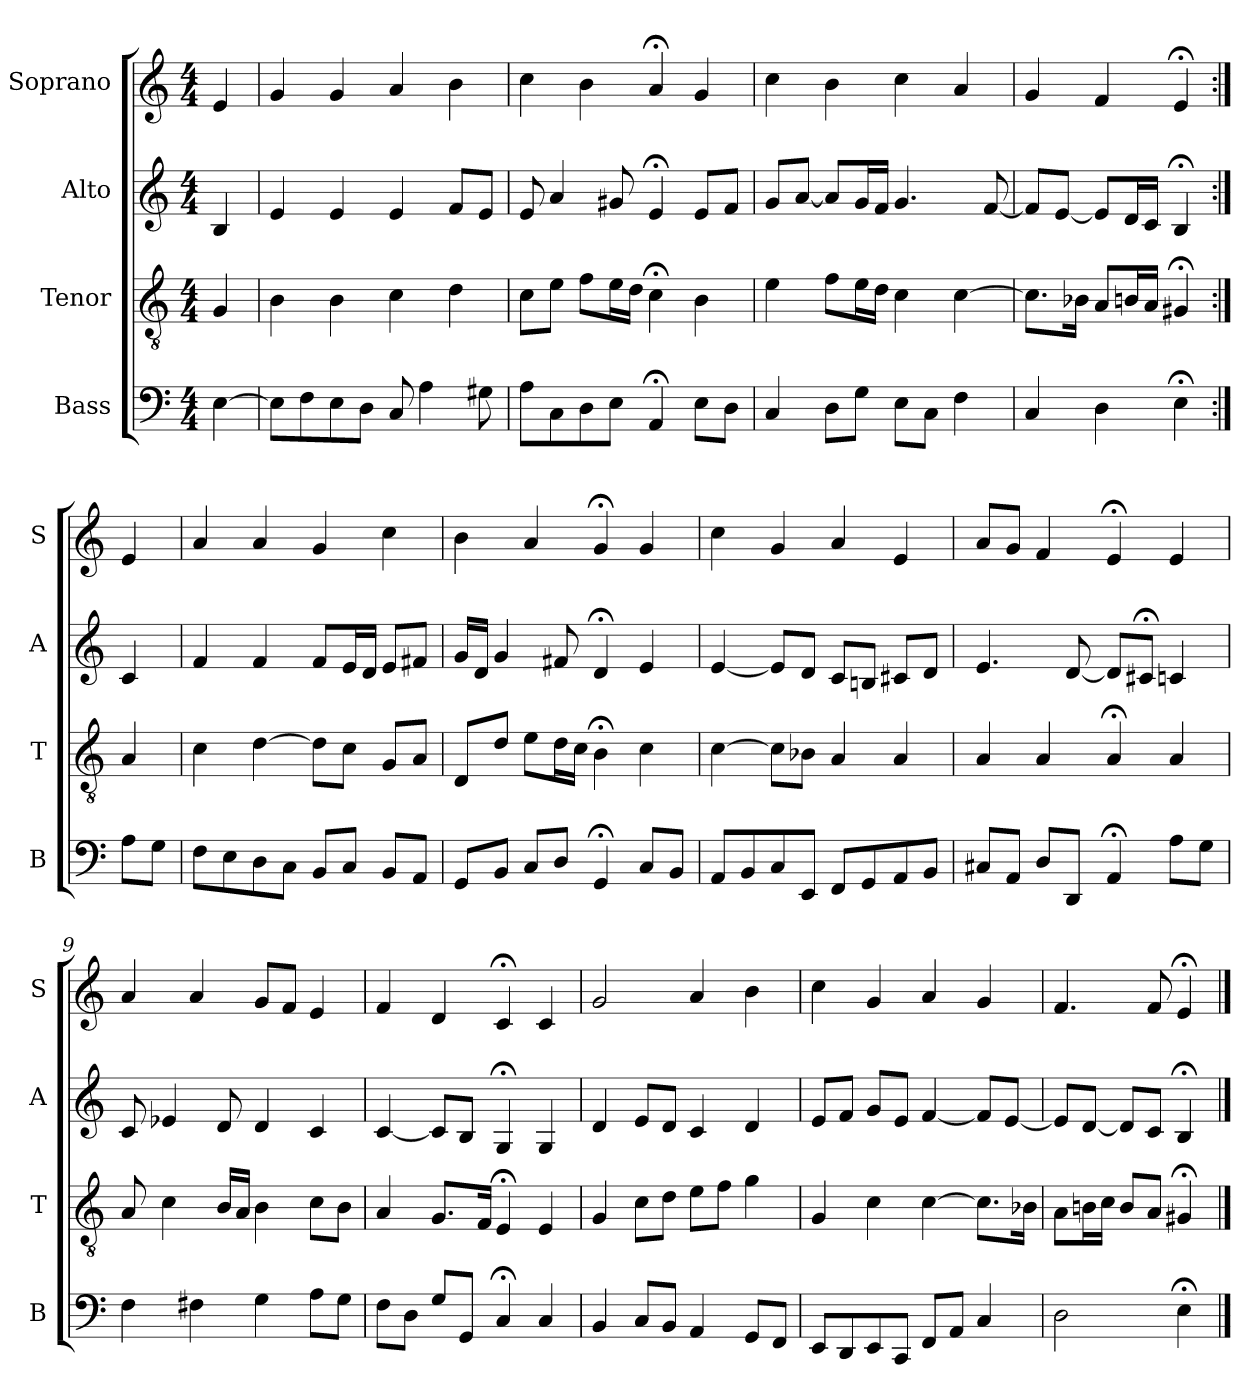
**kern	**kern	**kern	**kern
*part4	*part3	*part2	*part1
*staff4	*staff3	*staff2	*staff1
*I"Bass	*I"Tenor	*I"Alto	*I"Soprano
*I'B	*I'T	*I'A	*I'S
*clefF4	*clefGv2	*clefG2	*clefG2
*k[]	*k[]	*k[]	*k[]
*E:phr	*E:phr	*E:phr	*E:phr
*M4/4	*M4/4	*M4/4	*M4/4
*MM100	*MM100	*MM100	*MM100
=	=	=	=
[4E	4G	4B	4e
=1	=1	=1	=1
8EL]	4B	4e	4g
8F	.	.	.
8E	4B	4e	4g
8DJ	.	.	.
8C	4c	4e	4a
4A	.	.	.
.	4d	8fL	4b
8G#X	.	8eJ	.
=2	=2	=2	=2
8AL	8cL	8e	4cc
8C	8eJ	4a	.
8D	8fL	.	4b
8EJ	16eL	8g#X	.
.	16dJJ	.	.
4AA;<	4c;<	4e;<	4a;<
8EL	4B	8eL	4g
8DJ	.	8fJ	.
=3	=3	=3	=3
4C	4e	8gL	4cc
.	.	[8aJ	.
8DL	8fL	8aL]	4b
8GJ	16eL	16gL	.
.	16dJJ	16fJJ	.
8EL	4c	4.g	4cc
8CJ	.	.	.
4F	[4c	.	4a
.	.	[8f	.
=4	=4	=4	=4
4C	8.cL]	8fL]	4g
.	.	[8eJ	.
.	16B-XJk	.	.
4D	8AL	8eL]	4f
.	16BnL	16dL	.
.	16AJJ	16cJJ	.
4E;<	4G#X;<	4B;<	4e;<
=:|!	=:|!	=:|!	=:|!
8AL	4A	4c	4e
8GJ	.	.	.
=5	=5	=5	=5
8FL	4c	4f	4a
8E	.	.	.
8D	[4d	4f	4a
8CJ	.	.	.
8BBL	8dL]	8fL	4g
8CJ	8cJ	16eL	.
.	.	16dJJ	.
8BBL	8GL	8eL	4cc
8AAJ	8AJ	8f#XJ	.
=6	=6	=6	=6
8GGL	8DL	16gLL	4b
.	.	16dJJ	.
8BBJ	8dJ	4g	.
8CL	8eL	.	4a
8DJ	16dL	8f#X	.
.	16cJJ	.	.
4GG;<	4B;<	4d;<	4g;<
8CL	4c	4e	4g
8BBJ	.	.	.
=7	=7	=7	=7
8AAL	[4c	[4e	4cc
8BB	.	.	.
8C	8cL]	8eL]	4g
8EEJ	8B-XJ	8dJ	.
8FFL	4A	8cL	4a
8GG	.	8BnJ	.
8AA	4A	8c#XL	4e
8BBJ	.	8dJ	.
=8	=8	=8	=8
8C#XL	4A	4.e	8aL
8AAJ	.	.	8gJ
8DL	4A	.	4f
8DDJ	.	[8d	.
4AA;<	4A;<	8dL]	4e;<
.	.	8c#X;<J	.
8AL	4A	4cn	4e
8GJ	.	.	.
=9	=9	=9	=9
4F	8A	8c	4a
.	4c	4e-X	.
4F#X	.	.	4a
.	16BLL	8d	.
.	16AJJ	.	.
4G	4B	4d	8gL
.	.	.	8fJ
8AL	8cL	4c	4e
8GJ	8BJ	.	.
=10	=10	=10	=10
8FL	4A	[4c	4f
8DJ	.	.	.
8GL	8.GL	8cL]	4d
8GGJ	.	8BJ	.
.	16FJk	.	.
4C;<	4E;<	4G;<	4c;<
4C	4E	4G	4c
=11	=11	=11	=11
4BB	4G	4d	2g
8CL	8cL	8eL	.
8BBJ	8dJ	8dJ	.
4AA	8eL	4c	4a
.	8fJ	.	.
8GGL	4g	4d	4b
8FFJ	.	.	.
=12	=12	=12	=12
8EEL	4G	8eL	4cc
8DD	.	8fJ	.
8EE	4c	8gL	4g
8CCJ	.	8eJ	.
8FFL	[4c	[4f	4a
8AAJ	.	.	.
4C	8.cL]	8fL]	4g
.	.	[8eJ	.
.	16B-XJk	.	.
=13	=13	=13	=13
2D	8AL	8eL]	4.f
.	16BnL	[8dJ	.
.	16cJJ	.	.
.	8BL	8dL]	.
.	8AJ	8cJ	8f
4E;<	4G#X;<	4B;<	4e;<
==	==	==	==
*-	*-	*-	*-
